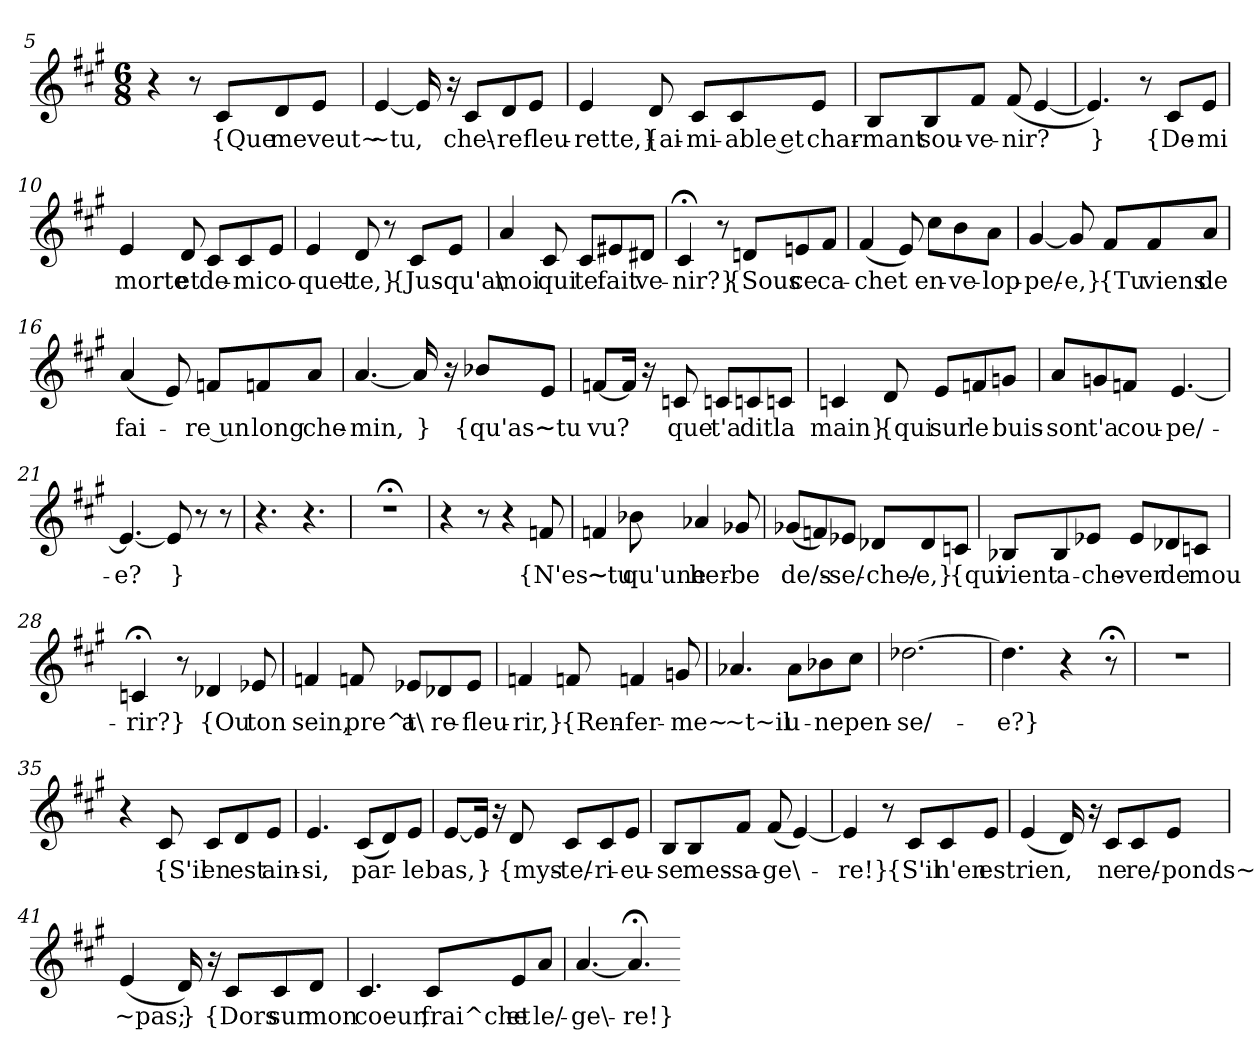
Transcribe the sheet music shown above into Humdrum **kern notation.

**kern	**text
*part1	*part1
*staff1	*staff1
*clefG2	*
*k[f#c#g#]	*
*M6/8	*
=5	=5
4r	.
8r	.
8c#/L	{Que
8d/	me
8e/J	veut~
=6	=6
[4e	~tu,
16e]	.
16r	.
8c#/L	che\-
8d/	-re
8e/J	fleu-
=7	=7
4e	-rette,}
8d	{ai-
8c#/L	-mi-
8c#/	-able et
8e/J	char-
=8	=8
8B/L	-mant
8B/	sou-
8f#/J	-ve-
(8f#	-nir?
[4e	.
=9	=9
4.e])	}
8r	.
8c#/L	{De-
8e/J	-mi
=10	=10
4e	morte
8d	et
8c#/L	de-
8c#/	-mi
8e/J	co-
=11	=11
4e	-quet-
8d	-te,}
8r	.
8c#/L	{Jus-
8e/J	-qu'a\
=12	=12
4a	moi
8c#	qui
8c#/L	te
8e#X/	fait
8d#X/J	ve-
=13	=13
4c#;<	-nir?}
8r	.
8dn/L	{Sous
8en/	ce
8f#/J	ca-
=14	=14
(4f#	-chet
8e)	.
8cc#\L	en-
8b\	-ve-
8a\J	-lop-
=15	=15
[4g#	-pe/-
8g#]	-e,}
8f#/L	{Tu
8f#/	viens
8a/J	de
=16	=16
(4a	fai-
8e)	.
8fn/L	-re un
8fn/	long
8a/J	che-
=17	=17
[4.a	-min,
16a]	}
16r	.
8b-X/L	{qu'as~
8e/J	~tu
=18	=18
[8fn/L	vu?
16fn/Jk]	.
16r	.
8cn	que
8cn/L	t'a
8cn/	dit
8cn/J	la
=19	=19
4cn	main}
8d	{qui
8e/L	sur
8fn/	le
8gn/J	buis-
=20	=20
8a/L	-son
8gn/	t'a
8fn/J	cou-
[4.e	-pe/-
=21	=21
4.e_	-e?
8e]	}
8r	.
8r	.
=22	=22
4.r	.
4.r	.
=23	=23
2.r;<	.
=24	=24
4r	.
8r	.
4r	.
8fn	{N'es~
=25	=25
4fn	~tu
8b-X	qu'une
4a-X	her-
8g-X	-be
=26	=26
(8g-X/L	de/s-
8fn/)	.
8e-X/J	-se/-
8d-X/L	-che/-
8d-/	-e,}
8cn/J	{qui
=27	=27
8B-X/L	vient
8B-/	a-
8e-X/J	-che-
8e-/L	-ver
8d-X/	de
8cn/J	mou-
=28	=28
4cn;<	-rir?}
8r	.
4d-X	{Ou
8e-X	ton
=29	=29
4fn	sein,
8fn	pre^t
8e-X/L	a\
8d-X/	re-
8e-/J	-fleu-
=30	=30
4fn	-rir,}
8fn	{Ren-
4fn	-fer-
8gn	-me~
=31	=31
4.a-X	~t~il
8a-\L	u-
8b-X\	-ne
8cc#\J	pen-
=32	=32
[2.dd-X	-se/-
=33	=33
4.dd-]	-e?}
4r	.
8r;<	.
=34	=34
2.r	.
=35	=35
4r	.
8c#	{S'il
8c#/L	en
8d/	est
8e/J	ain-
=36	=36
4.e	-si,
(8c#/L	par-
8d/)	.
8e/J	-le
=37	=37
[8e/L	bas,
16e/Jk]	}
16r	.
8d	{mys-
8c#/L	-te/-
8c#/	-ri-
8e/J	-eu-
=38	=38
8B/L	-se
8B/	mes-
8f#/J	-sa-
(8f#	-ge\-
[4e)	.
=39	=39
4e]	-re!}
8r	.
8c#/L	{S'il
8c#/	n'en
8e/J	est
=40	=40
(4e	rien,
16d)	.
16r	.
8c#/L	ne
8c#/	re/-
8e/J	-ponds~
=41	=41
(4e	~pas;
16d)	}
16r	.
8c#/L	{Dors
8c#/	sur
8d/J	mon
=42	=42
4.c#	coeur,
8c#/L	frai^che
8e/	et
8a/J	le/-
=43	=43
[4.a	-ge\-
4.a;<]	-re!}
=-	=-
*-	*-
